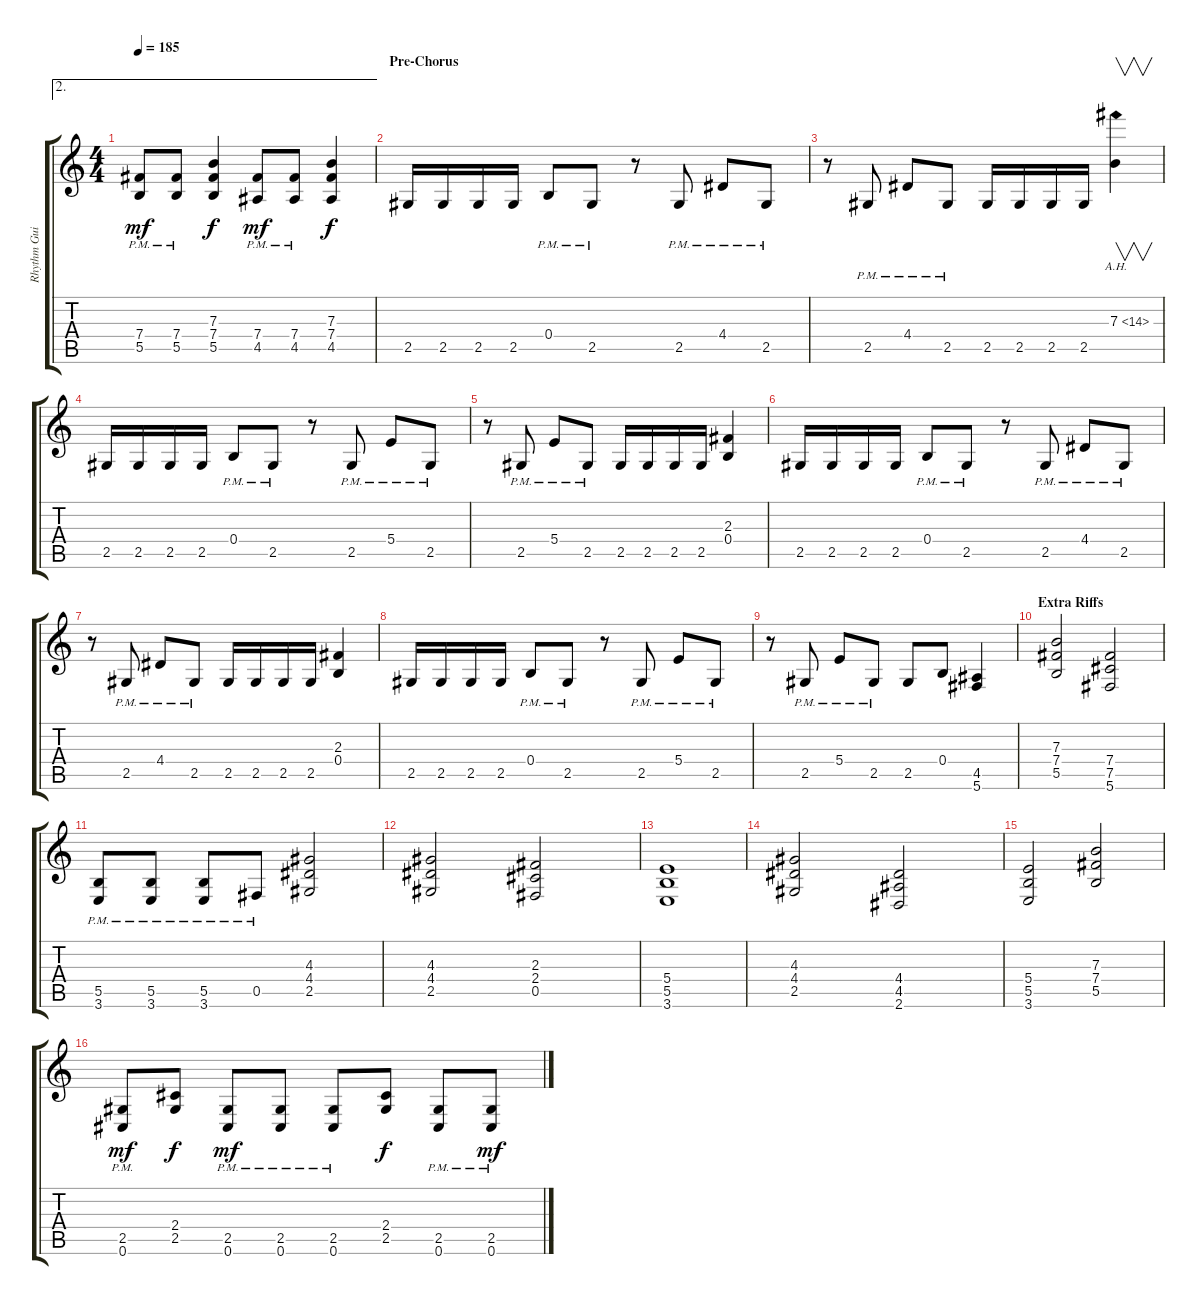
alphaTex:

\track ("Rhythm Guitar Boosted" "Rhythm Gui") {instrument distortionguitar}
\staff {score tabs}
\tuning (Db4 Ab3 E3 B2 Gb2 Db2) {hide}
\ae 2
\ts (4 4)
\tempo 185
\clef g2
\ks c
(7.4{pm} 5.5{pm}).8{dy mf} (7.4{pm} 5.5{pm}).8 (7.3 7.4 5.5).4{dy f} (7.4{pm} 4.5{pm}).8{dy mf} (7.4{pm} 4.5{pm}).8 (7.3 7.4 4.5).4{dy f} |
\section ("" "Pre-Chorus")
2.5.16 2.5.16 2.5.16 2.5.16 0.4{pm}.8 2.5{pm}.8 r.8 2.5{pm}.8 4.4{pm}.8 2.5{pm}.8 |
r.8 2.5{pm}.8 4.4{pm}.8 2.5{pm}.8 2.5.16 2.5.16 2.5.16 2.5.16 7.3{ah 7}.4{v} |
2.5.16 2.5.16 2.5.16 2.5.16 0.4{pm}.8 2.5{pm}.8 r.8 2.5{pm}.8 5.4{pm}.8 2.5{pm}.8 |
r.8 2.5{pm}.8 5.4{pm}.8 2.5{pm}.8 2.5.16 2.5.16 2.5.16 2.5.16 (2.3 0.4).4 |
2.5.16 2.5.16 2.5.16 2.5.16 0.4{pm}.8 2.5{pm}.8 r.8 2.5{pm}.8 4.4{pm}.8 2.5{pm}.8 |
r.8 2.5{pm}.8 4.4{pm}.8 2.5{pm}.8 2.5.16 2.5.16 2.5.16 2.5.16 (2.3 0.4).4 |
2.5.16 2.5.16 2.5.16 2.5.16 0.4{pm}.8 2.5{pm}.8 r.8 2.5{pm}.8 5.4{pm}.8 2.5{pm}.8 |
r.8 2.5{pm}.8 5.4{pm}.8 2.5{pm}.8 2.5.8 0.4.8 (4.5 5.6).4 |
\section ("" "Extra Riffs")
(7.3 7.4 5.5).2 (7.4 7.5 5.6).2 |
(5.5{pm} 3.6{pm}).8 (5.5{pm} 3.6{pm}).8 (5.5{pm} 3.6{pm}).8 0.5{pm}.8 (4.3 4.4 2.5).2 |
(4.3 4.4 2.5).2 (2.3 2.4 0.5).2 |
(5.4 5.5 3.6).1 |
(4.3 4.4 2.5).2 (4.4 4.5 2.6).2 |
(5.4 5.5 3.6).2 (7.3 7.4 5.5).2 |
(2.5{pm} 0.6{pm}).8{dy mf} (2.4 2.5).8{dy f} (2.5{pm} 0.6{pm}).8{dy mf} (2.5{pm} 0.6{pm}).8 (2.5{pm} 0.6{pm}).8 (2.4 2.5).8{dy f} (2.5{pm} 0.6{pm}).8 (2.5{pm} 0.6{pm}).8{dy mf}
